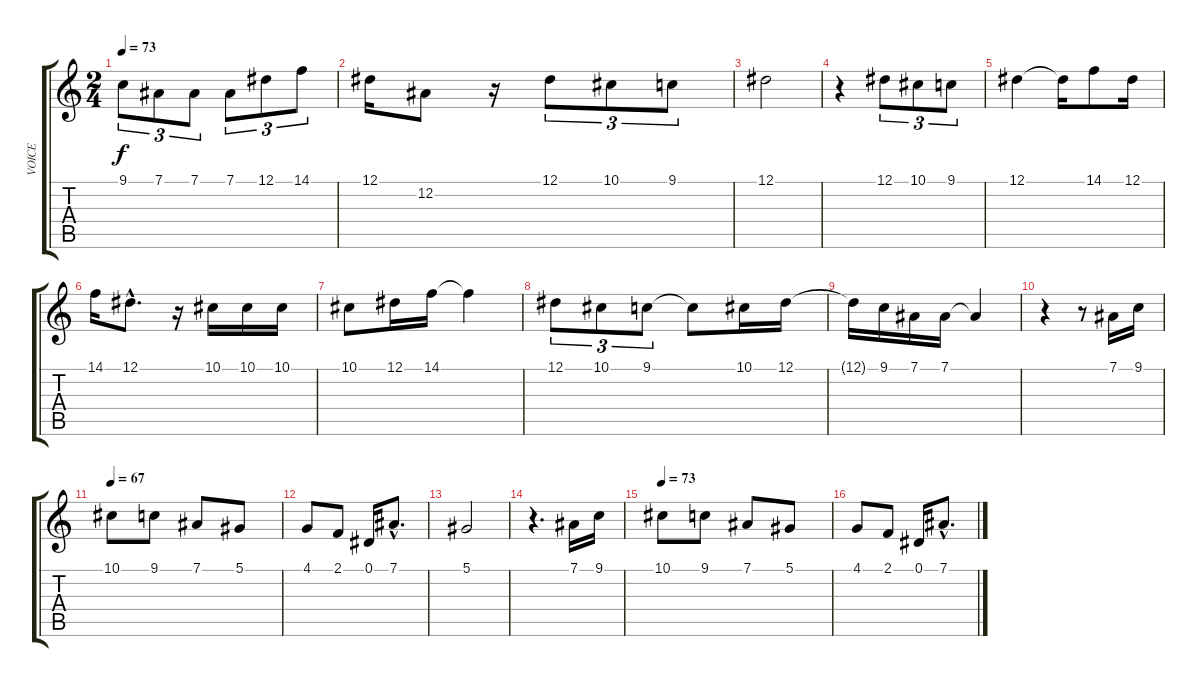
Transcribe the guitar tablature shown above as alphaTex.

\track ("VOICE" "VOICE") {instrument synthvoice}
\staff {score tabs}
\tuning (Eb4 Bb3 Gb3 Db3 Ab2 Eb2) {hide}
\ts (2 4)
\tempo 73
\clef g2
\ks c
9.1.8{tu (3 2) dy f} 7.1.8{tu (3 2)} 7.1.8{tu (3 2)} 7.1.8{tu (3 2)} 12.1.8{tu (3 2)} 14.1.8{tu (3 2)} |
12.1.16 12.2.8 r.16 12.1.8{tu (3 2)} 10.1.8{tu (3 2)} 9.1.8{tu (3 2)} |
12.1.2 |
r.4 12.1.8{tu (3 2)} 10.1.8{tu (3 2)} 9.1.8{tu (3 2)} |
12.1.4 12.1{t}.16 14.1.8 12.1.16 |
14.1.16 12.1{hac}.8{d} r.16 10.1.16 10.1.16 10.1.16 |
10.1.8 12.1.16 14.1.16 14.1{t}.4 |
12.1.8{tu (3 2)} 10.1.8{tu (3 2)} 9.1.8{tu (3 2)} 9.1{t}.8 10.1.16 12.1.16 |
12.1{t}.16 9.1.16 7.1.16 7.1.16 7.1{t}.4 |
r.4 r.8 7.1.16 9.1.16 |
\tempo 67
10.1.8 9.1.8 7.1.8 5.1.8 |
4.1.8 2.1.8 0.1.16 7.1{hac}.8{d} |
5.1.2 |
r.4{d} 7.1.16 9.1.16 |
\tempo 73
10.1.8 9.1.8 7.1.8 5.1.8 |
4.1.8 2.1.8 0.1.16 7.1{hac}.8{d}
